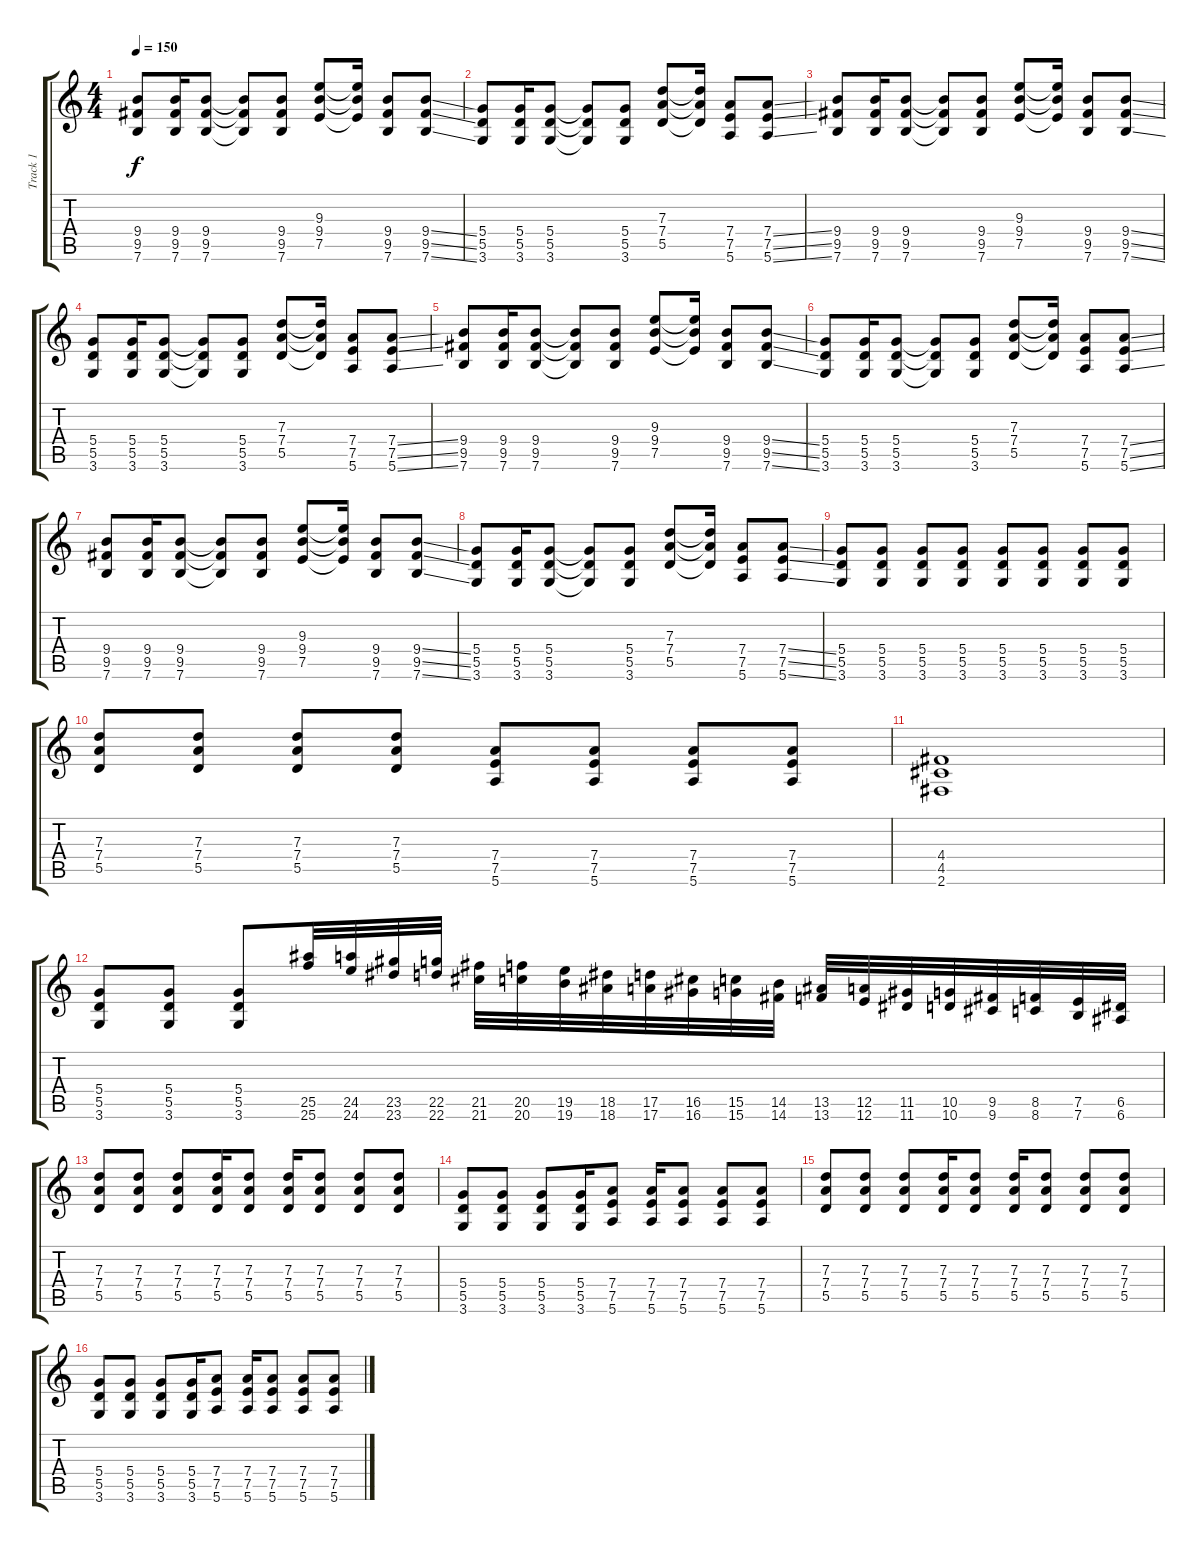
\track ("Track 1" "Track 1") {instrument overdrivenguitar}
\staff {score tabs}
\tuning (E4 B3 G3 D3 A2 E2) {hide}
\ts (4 4)
\tempo 150
\clef g2
\ks c
(9.4 9.5 7.6).8{dy f} (9.4 9.5 7.6).16 (9.4 9.5 7.6).8 (9.4{t} 9.5{t} 7.6{t}).8 (9.4 9.5 7.6).8 (9.3 9.4 7.5).8 (9.3{t} 9.4{t} 7.5{t}).16 (9.4 9.5 7.6).8 (9.4{ss} 9.5{ss} 7.6{ss}).8 |
(5.4 5.5 3.6).8 (5.4 5.5 3.6).16 (5.4 5.5 3.6).8 (5.4{t} 5.5{t} 3.6{t}).8 (5.4 5.5 3.6).8 (7.3 7.4 5.5).8 (7.3{t} 7.4{t} 5.5{t}).16 (7.4 7.5 5.6).8 (7.4{ss} 7.5{ss} 5.6{ss}).8 |
(9.4 9.5 7.6).8 (9.4 9.5 7.6).16 (9.4 9.5 7.6).8 (9.4{t} 9.5{t} 7.6{t}).8 (9.4 9.5 7.6).8 (9.3 9.4 7.5).8 (9.3{t} 9.4{t} 7.5{t}).16 (9.4 9.5 7.6).8 (9.4{ss} 9.5{ss} 7.6{ss}).8 |
(5.4 5.5 3.6).8 (5.4 5.5 3.6).16 (5.4 5.5 3.6).8 (5.4{t} 5.5{t} 3.6{t}).8 (5.4 5.5 3.6).8 (7.3 7.4 5.5).8 (7.3{t} 7.4{t} 5.5{t}).16 (7.4 7.5 5.6).8 (7.4{ss} 7.5{ss} 5.6{ss}).8 |
(9.4 9.5 7.6).8 (9.4 9.5 7.6).16 (9.4 9.5 7.6).8 (9.4{t} 9.5{t} 7.6{t}).8 (9.4 9.5 7.6).8 (9.3 9.4 7.5).8 (9.3{t} 9.4{t} 7.5{t}).16 (9.4 9.5 7.6).8 (9.4{ss} 9.5{ss} 7.6{ss}).8 |
(5.4 5.5 3.6).8 (5.4 5.5 3.6).16 (5.4 5.5 3.6).8 (5.4{t} 5.5{t} 3.6{t}).8 (5.4 5.5 3.6).8 (7.3 7.4 5.5).8 (7.3{t} 7.4{t} 5.5{t}).16 (7.4 7.5 5.6).8 (7.4{ss} 7.5{ss} 5.6{ss}).8 |
(9.4 9.5 7.6).8 (9.4 9.5 7.6).16 (9.4 9.5 7.6).8 (9.4{t} 9.5{t} 7.6{t}).8 (9.4 9.5 7.6).8 (9.3 9.4 7.5).8 (9.3{t} 9.4{t} 7.5{t}).16 (9.4 9.5 7.6).8 (9.4{ss} 9.5{ss} 7.6{ss}).8 |
(5.4 5.5 3.6).8 (5.4 5.5 3.6).16 (5.4 5.5 3.6).8 (5.4{t} 5.5{t} 3.6{t}).8 (5.4 5.5 3.6).8 (7.3 7.4 5.5).8 (7.3{t} 7.4{t} 5.5{t}).16 (7.4 7.5 5.6).8 (7.4{ss} 7.5{ss} 5.6{ss}).8 |
(5.4 5.5 3.6).8 (5.4 5.5 3.6).8 (5.4 5.5 3.6).8 (5.4 5.5 3.6).8 (5.4 5.5 3.6).8 (5.4 5.5 3.6).8 (5.4 5.5 3.6).8 (5.4 5.5 3.6).8 |
(7.3 7.4 5.5).8 (7.3 7.4 5.5).8 (7.3 7.4 5.5).8 (7.3 7.4 5.5).8 (7.4 7.5 5.6).8 (7.4 7.5 5.6).8 (7.4 7.5 5.6).8 (7.4 7.5 5.6).8 |
(4.4 4.5 2.6).1 |
(5.4 5.5 3.6).8 (5.4 5.5 3.6).8 (5.4 5.5 3.6).8 (25.5 25.6).32 (24.5 24.6).32 (23.5 23.6).32 (22.5 22.6).32 (21.5 21.6).32 (20.5 20.6).32 (19.5 19.6).32 (18.5 18.6).32 (17.5 17.6).32 (16.5 16.6).32 (15.5 15.6).32 (14.5 14.6).32 (13.5 13.6).32 (12.5 12.6).32 (11.5 11.6).32 (10.5 10.6).32 (9.5 9.6).32 (8.5 8.6).32 (7.5 7.6).32 (6.5 6.6).32 |
(7.3 7.4 5.5).8 (7.3 7.4 5.5).8 (7.3 7.4 5.5).8 (7.3 7.4 5.5).16 (7.3 7.4 5.5).8 (7.3 7.4 5.5).16 (7.3 7.4 5.5).8 (7.3 7.4 5.5).8 (7.3 7.4 5.5).8 |
(5.4 5.5 3.6).8 (5.4 5.5 3.6).8 (5.4 5.5 3.6).8 (5.4 5.5 3.6).16 (7.4 7.5 5.6).8 (7.4 7.5 5.6).16 (7.4 7.5 5.6).8 (7.4 7.5 5.6).8 (7.4 7.5 5.6).8 |
(7.3 7.4 5.5).8 (7.3 7.4 5.5).8 (7.3 7.4 5.5).8 (7.3 7.4 5.5).16 (7.3 7.4 5.5).8 (7.3 7.4 5.5).16 (7.3 7.4 5.5).8 (7.3 7.4 5.5).8 (7.3 7.4 5.5).8 |
(5.4 5.5 3.6).8 (5.4 5.5 3.6).8 (5.4 5.5 3.6).8 (5.4 5.5 3.6).16 (7.4 7.5 5.6).8 (7.4 7.5 5.6).16 (7.4 7.5 5.6).8 (7.4 7.5 5.6).8 (7.4 7.5 5.6).8
